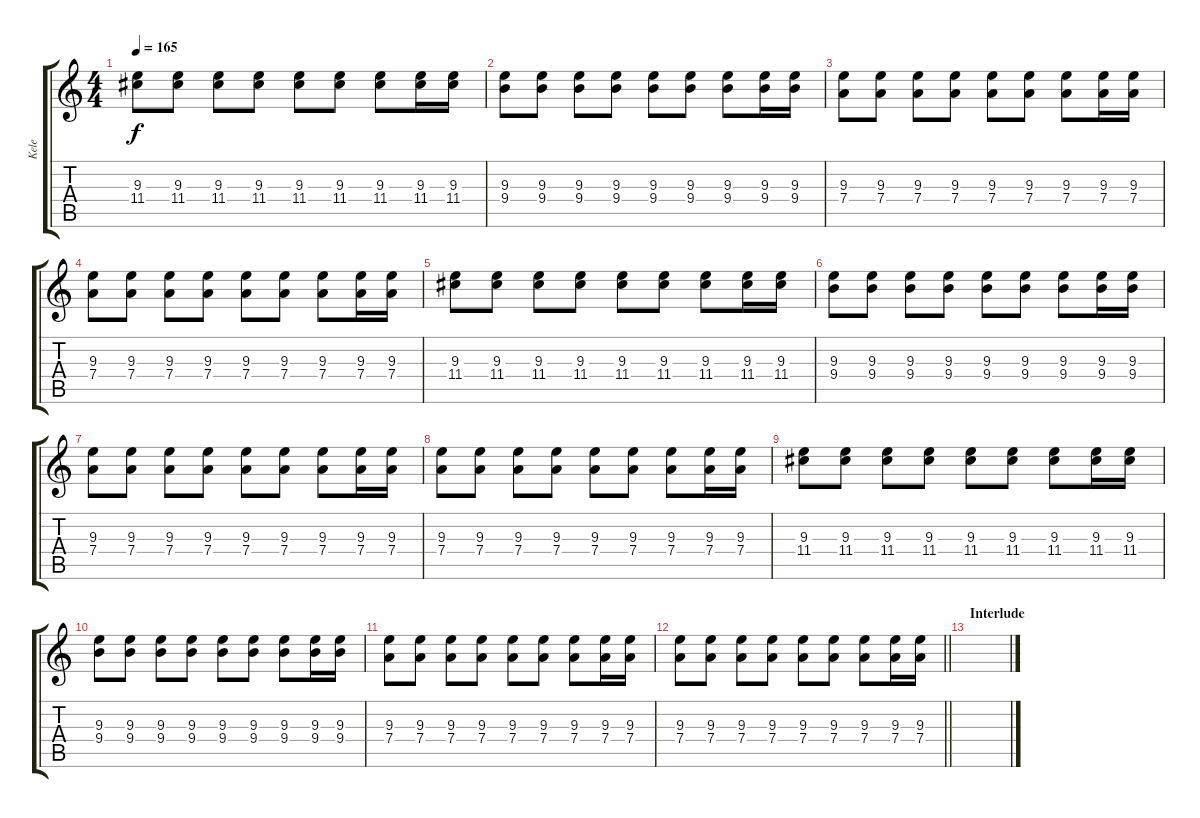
\track ("Kele" "Kele") {instrument electricguitarclean}
\staff {score tabs}
\tuning (E4 B3 G3 D3 A2 E2) {hide}
\ts (4 4)
\tempo 165
\clef g2
\ks c
(9.3 11.4).8{dy f} (9.3 11.4).8 (9.3 11.4).8 (9.3 11.4).8 (9.3 11.4).8 (9.3 11.4).8 (9.3 11.4).8 (9.3 11.4).16 (9.3 11.4).16 |
(9.3 9.4).8 (9.3 9.4).8 (9.3 9.4).8 (9.3 9.4).8 (9.3 9.4).8 (9.3 9.4).8 (9.3 9.4).8 (9.3 9.4).16 (9.3 9.4).16 |
(9.3 7.4).8 (9.3 7.4).8 (9.3 7.4).8 (9.3 7.4).8 (9.3 7.4).8 (9.3 7.4).8 (9.3 7.4).8 (9.3 7.4).16 (9.3 7.4).16 |
(9.3 7.4).8 (9.3 7.4).8 (9.3 7.4).8 (9.3 7.4).8 (9.3 7.4).8 (9.3 7.4).8 (9.3 7.4).8 (9.3 7.4).16 (9.3 7.4).16 |
(9.3 11.4).8 (9.3 11.4).8 (9.3 11.4).8 (9.3 11.4).8 (9.3 11.4).8 (9.3 11.4).8 (9.3 11.4).8 (9.3 11.4).16 (9.3 11.4).16 |
(9.3 9.4).8 (9.3 9.4).8 (9.3 9.4).8 (9.3 9.4).8 (9.3 9.4).8 (9.3 9.4).8 (9.3 9.4).8 (9.3 9.4).16 (9.3 9.4).16 |
(9.3 7.4).8 (9.3 7.4).8 (9.3 7.4).8 (9.3 7.4).8 (9.3 7.4).8 (9.3 7.4).8 (9.3 7.4).8 (9.3 7.4).16 (9.3 7.4).16 |
(9.3 7.4).8 (9.3 7.4).8 (9.3 7.4).8 (9.3 7.4).8 (9.3 7.4).8 (9.3 7.4).8 (9.3 7.4).8 (9.3 7.4).16 (9.3 7.4).16 |
(9.3 11.4).8 (9.3 11.4).8 (9.3 11.4).8 (9.3 11.4).8 (9.3 11.4).8 (9.3 11.4).8 (9.3 11.4).8 (9.3 11.4).16 (9.3 11.4).16 |
(9.3 9.4).8 (9.3 9.4).8 (9.3 9.4).8 (9.3 9.4).8 (9.3 9.4).8 (9.3 9.4).8 (9.3 9.4).8 (9.3 9.4).16 (9.3 9.4).16 |
(9.3 7.4).8 (9.3 7.4).8 (9.3 7.4).8 (9.3 7.4).8 (9.3 7.4).8 (9.3 7.4).8 (9.3 7.4).8 (9.3 7.4).16 (9.3 7.4).16 |
\barLineRight lightlight
(9.3 7.4).8 (9.3 7.4).8 (9.3 7.4).8 (9.3 7.4).8 (9.3 7.4).8 (9.3 7.4).8 (9.3 7.4).8 (9.3 7.4).16 (9.3 7.4).16 |
\section ("" "Interlude")
